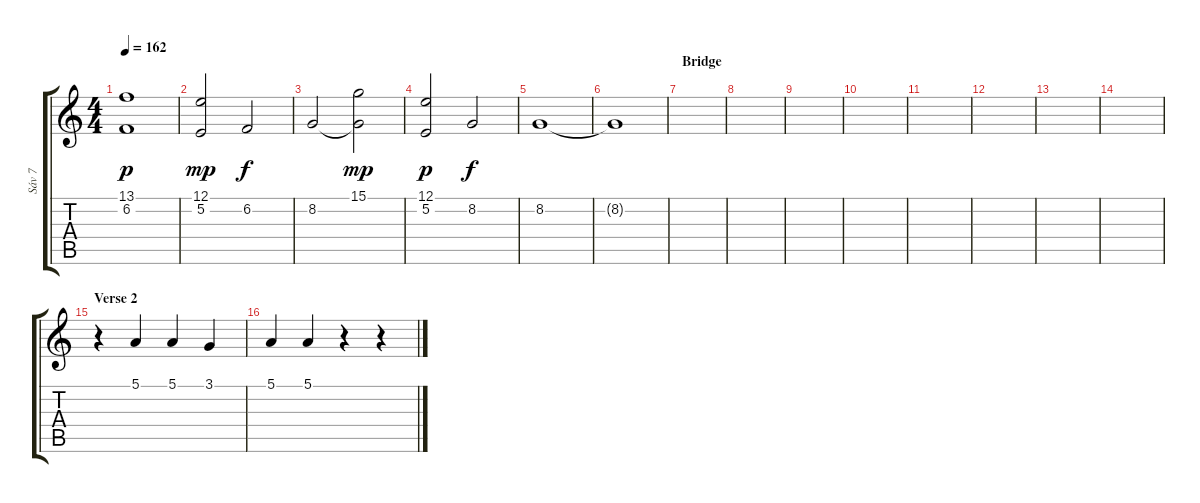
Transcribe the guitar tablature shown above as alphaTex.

\track ("Sáv 7" "Sáv 7") {instrument lead6voice}
\staff {score tabs}
\tuning (E4 B3 G3 D3 A2 E2) {hide}
\ts (4 4)
\tempo 162
\clef g2
\ks c
(13.1 6.2).1{dy p} |
(12.1 5.2).2{dy mp} 6.2.2{dy f} |
8.2.2 (15.1 8.2{t}).2{dy mp} |
(12.1 5.2).2{dy p} 8.2.2{dy f} |
8.2.1 |
8.2{t}.1 |
\section ("" "Bridge")
|
|
|
|
|
|
|
|
\section ("" "Verse 2")
r.4 5.1.4 5.1.4 3.1.4 |
5.1.4 5.1.4 r.4 r.4
